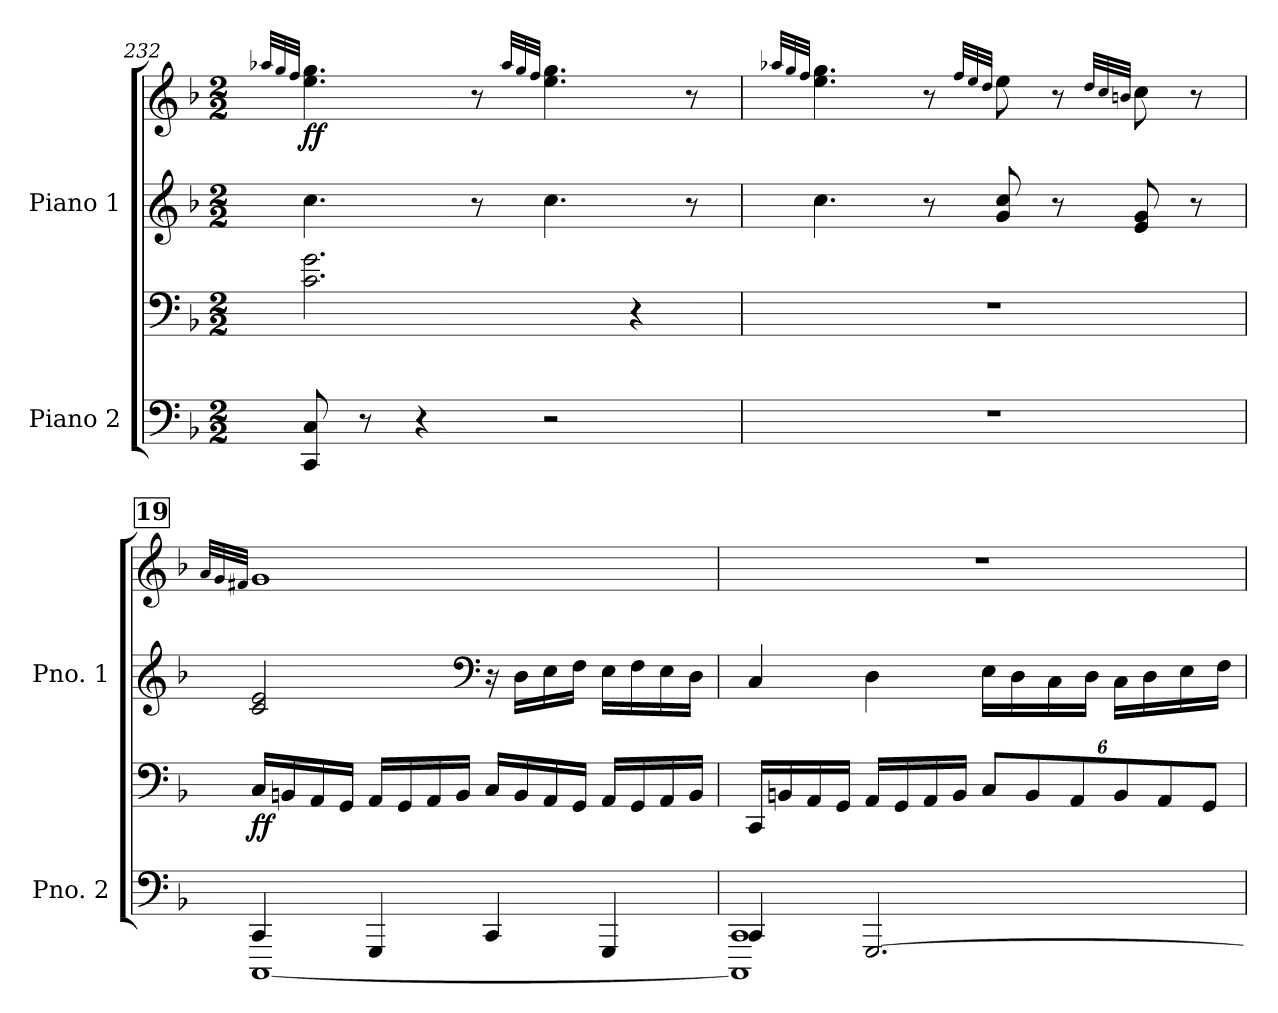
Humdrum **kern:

**kern	**kern	**dynam	**kern	**kern	**dynam
*part2	*part2	*part2	*part1	*part1	*part1
*staff4	*staff3	*staff3/4	*staff2	*staff1	*staff1/2
*I"Piano 2	*	*	*I"Piano 1	*	*
*I'Pno. 2	*	*	*I'Pno. 1	*	*
!!LO:LB:g=z
*clefF4	*clefF4	*	*clefG2	*clefG2	*
*k[b-]	*k[b-]	*	*k[b-]	*k[b-]	*
*M2/2	*M2/2	*	*M2/2	*M2/2	*
=232	=232	=232	=232	=232	=232
.	.	.	.	32qaa-X/LLL	.
.	.	.	.	32qgg/	.
.	.	.	.	32qff/JJJ	.
!	!	!	!	!	!LO:DY:b
8CC/ 8C/	2.c\ 2.g\	.	4.cc\	4.ee\ 4.gg\	ff
8r	.	.	.	.	.
4r	.	.	.	.	.
.	.	.	8r	8r	.
.	.	.	.	32qaa-/LLL	.
.	.	.	.	32qgg/	.
.	.	.	.	32qff/JJJ	.
2r	.	.	4.cc\	4.ee\ 4.gg\	.
.	4r	.	.	.	.
.	.	.	8r	8r	.
=233	=233	=233	=233	=233	=233
.	.	.	.	32qaa-X/LLL	.
.	.	.	.	32qgg/	.
.	.	.	.	32qff/JJJ	.
1r	1r	.	4.cc\	4.ee\ 4.gg\	.
.	.	.	8r	8r	.
.	.	.	.	32qff/LLL	.
.	.	.	.	32qee/	.
.	.	.	.	32qdd/JJJ	.
.	.	.	8g/ 8cc/	8ee\	.
.	.	.	8r	8r	.
.	.	.	.	32qdd/LLL	.
.	.	.	.	32qcc/	.
.	.	.	.	32qbn/JJJ	.
.	.	.	8e/ 8g/	8cc\	.
.	.	.	8r	8r	.
!!LO:REH:place=s1:a:B:fs=14:t=19
=234	=234	=234	=234	=234	=234
.	.	.	.	32qa/LLL	.
.	.	.	.	32qg/	.
.	.	.	.	32qf#X/JJJ	.
*^	*	*	*	*	*
!	!	!	!LO:DY:b	!	!	!
4CC/	[1CCC	16C/LL	ff	2c/ 2e/	1g	.
.	.	16BBn/	.	.	.	.
.	.	16AA/	.	.	.	.
.	.	16GG/JJ	.	.	.	.
4GGG/	.	16AA/LL	.	.	.	.
.	.	16GG/	.	.	.	.
.	.	16AA/	.	.	.	.
.	.	16BB/JJ	.	.	.	.
*	*	*	*	*clefF4	*	*
4CC/	.	16C/LL	.	16r	.	.
.	.	16BB/	.	16D\LL	.	.
.	.	16AA/	.	16E\	.	.
.	.	16GG/JJ	.	16F\JJ	.	.
4GGG/	.	16AA/LL	.	16E\LL	.	.
.	.	16GG/	.	16F\	.	.
.	.	16AA/	.	16E\	.	.
.	.	16BB/JJ	.	16D\JJ	.	.
!!LO:LB:g=z
=235	=235	=235	=235	=235	=235	=235
4CC/	1CCC] 1CC	16CC/LL	.	4C/	1r	.
.	.	16BBn/	.	.	.	.
.	.	16AA/	.	.	.	.
.	.	16GG/JJ	.	.	.	.
[2.GGG/	.	16AA/LL	.	4D\	.	.
.	.	16GG/	.	.	.	.
.	.	16AA/	.	.	.	.
.	.	16BB/JJ	.	.	.	.
*	*	*Xbrackettup	*	*	*	*
.	.	12C/L	.	16E\LL	.	.
.	.	.	.	16D\	.	.
.	.	12BB/	.	.	.	.
.	.	.	.	16C\	.	.
.	.	12AA/	.	.	.	.
.	.	.	.	16D\JJ	.	.
.	.	12BB/	.	16C\LL	.	.
.	.	.	.	16D\	.	.
.	.	12AA/	.	.	.	.
.	.	.	.	16E\	.	.
.	.	12GG/J	.	.	.	.
.	.	.	.	16F\JJ	.	.
*v	*v	*	*	*	*	*
=	=	=	=	=	=
*-	*-	*-	*-	*-	*-
